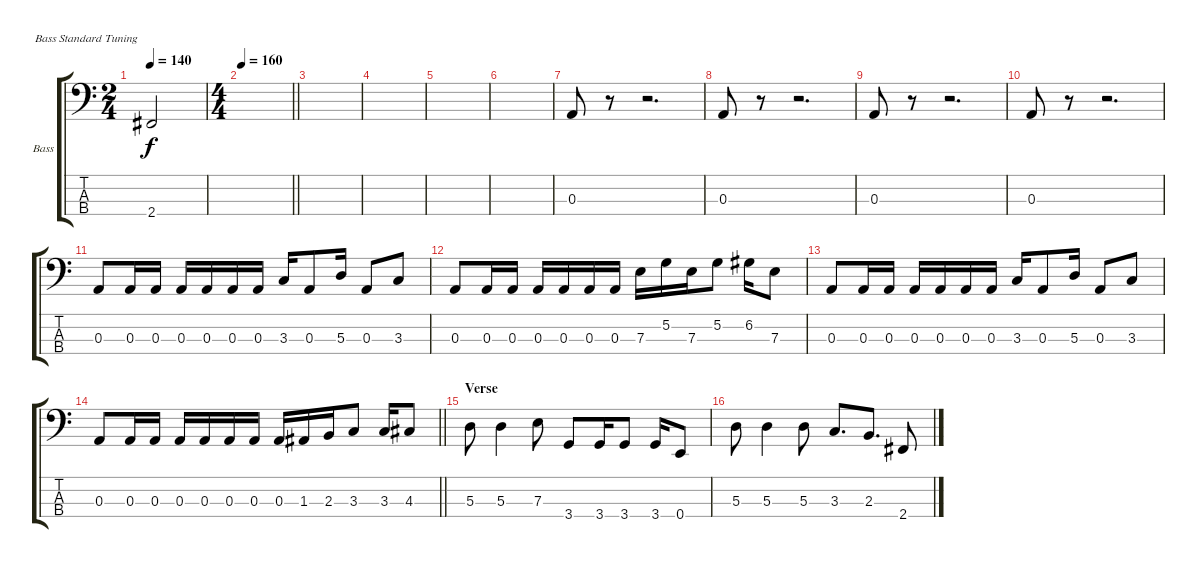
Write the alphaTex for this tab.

\bracketExtendMode groupsimilarinstruments
\firstSystemTrackNameOrientation horizontal
\otherSystemsTrackNameOrientation horizontal
\track ("Bass" "Bass") {instrument electricbasspick}
\staff {score tabs}
\tuning (G2 D2 A1 E1)
\ts (2 4)
\tempo 140
\clef f4
\ks c
2.4{t}.2{dy f} |
\ts (4 4)
\tempo 160
\barLineRight lightlight
|
|
|
|
|
0.3.8 r.8 r.2{d} |
0.3.8 r.8 r.2{d} |
0.3.8 r.8 r.2{d} |
0.3.8 r.8 r.2{d} |
0.3.8 0.3.16 0.3.16 0.3.16 0.3.16 0.3.16 0.3.16 3.3.16 0.3.8 5.3.16 0.3.8 3.3.8 |
0.3.8 0.3.16 0.3.16 0.3.16 0.3.16 0.3.16 0.3.16 7.3.16 5.2.16 7.3.16 5.2.8 6.2.16 7.3.8 |
0.3.8 0.3.16 0.3.16 0.3.16 0.3.16 0.3.16 0.3.16 3.3.16 0.3.8 5.3.16 0.3.8 3.3.8 |
\barLineRight lightlight
0.3.8 0.3.16 0.3.16 0.3.16 0.3.16 0.3.16 0.3.16 0.3.16 1.3.16 2.3.16 3.3.8 3.3.16 4.3.8 |
\section ("" "Verse")
5.3.8 5.3.4 7.3.8 3.4.8 3.4.16 3.4.8 3.4.16 0.4.8 |
5.3.8 5.3.4 5.3.8 3.3.8{d} 2.3.8{d} 2.4.8
